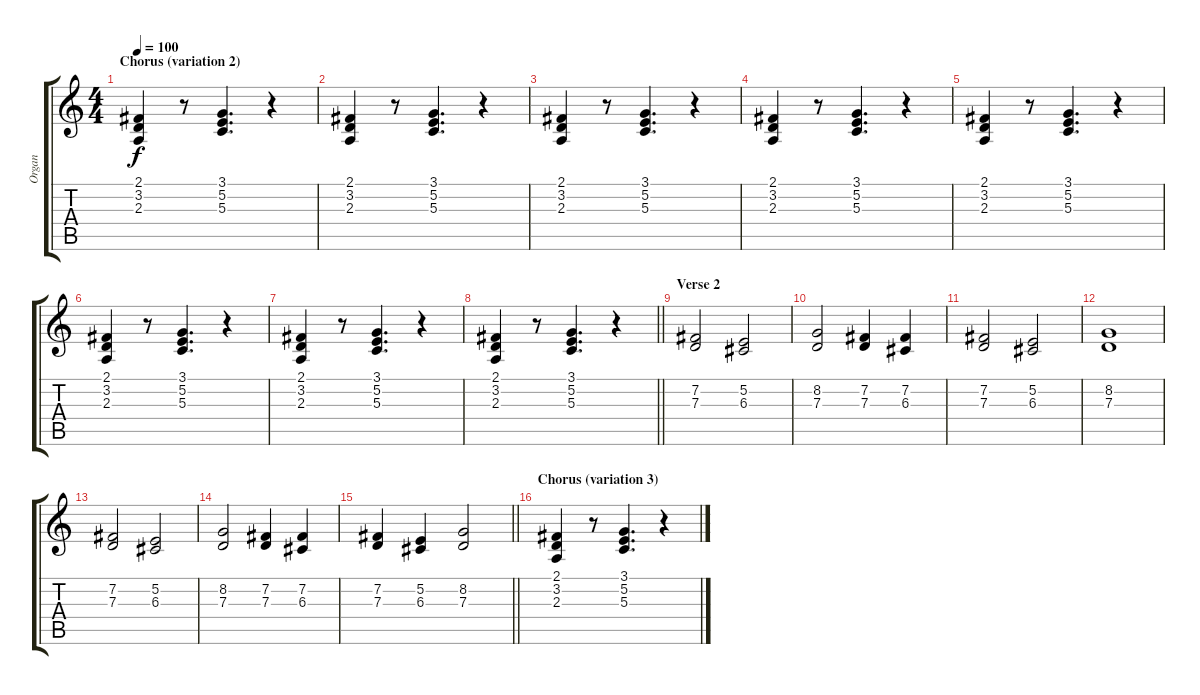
\track ("Organ" "Organ") {instrument drawbarorgan}
\staff {score tabs}
\tuning (E4 B3 G3 D3 A2 E2) {hide}
\ts (4 4)
\section ("" "Chorus (variation 2)")
\tempo 100
\clef g2
\ks c
(2.1 3.2 2.3).4{dy f} r.8 (3.1 5.2 5.3).4{d} r.4 |
(2.1 3.2 2.3).4 r.8 (3.1 5.2 5.3).4{d} r.4 |
(2.1 3.2 2.3).4 r.8 (3.1 5.2 5.3).4{d} r.4 |
(2.1 3.2 2.3).4 r.8 (3.1 5.2 5.3).4{d} r.4 |
(2.1 3.2 2.3).4 r.8 (3.1 5.2 5.3).4{d} r.4 |
(2.1 3.2 2.3).4 r.8 (3.1 5.2 5.3).4{d} r.4 |
(2.1 3.2 2.3).4 r.8 (3.1 5.2 5.3).4{d} r.4 |
\barLineRight lightlight
(2.1 3.2 2.3).4 r.8 (3.1 5.2 5.3).4{d} r.4 |
\section ("" "Verse 2")
(7.2 7.3).2 (5.2 6.3).2 |
(8.2 7.3).2 (7.2 7.3).4 (7.2 6.3).4 |
(7.2 7.3).2 (5.2 6.3).2 |
(8.2 7.3).1 |
(7.2 7.3).2 (5.2 6.3).2 |
(8.2 7.3).2 (7.2 7.3).4 (7.2 6.3).4 |
\barLineRight lightlight
(7.2 7.3).4 (5.2 6.3).4 (8.2 7.3).2 |
\section ("" "Chorus (variation 3)")
(2.1 3.2 2.3).4 r.8 (3.1 5.2 5.3).4{d} r.4
